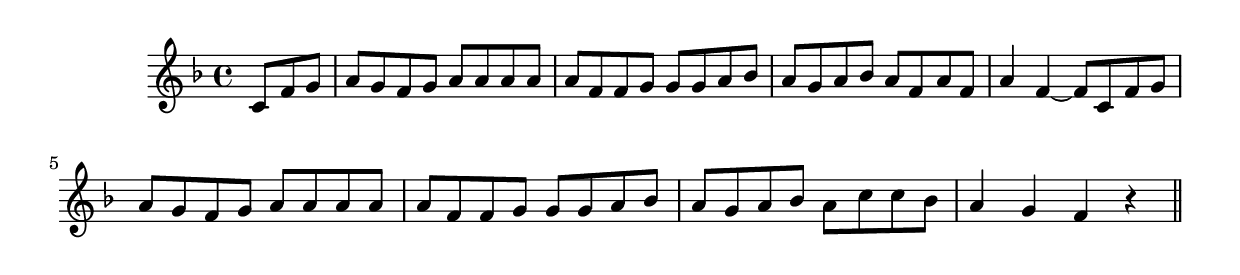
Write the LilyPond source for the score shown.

\version "2.14.0"
%{\header {
  title = "A Recouvrance (France)"
  composer = "anonymous"
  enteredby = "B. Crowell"
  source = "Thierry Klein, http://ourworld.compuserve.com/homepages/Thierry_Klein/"
}%}
\score{{\key f \major
\time 4/4
%{\tempo 4=100
%}\relative c' {
  \partial 8*3
  c8 f g | a8 g f g a a a a | a f f g g g a bes | a8 g a bes a f a f | a4 f~ f8 c f g | a g f g a a a a | a f f g g g a bes | a g a bes a c c bes | a4 g f r
  \bar "||"
}

}}